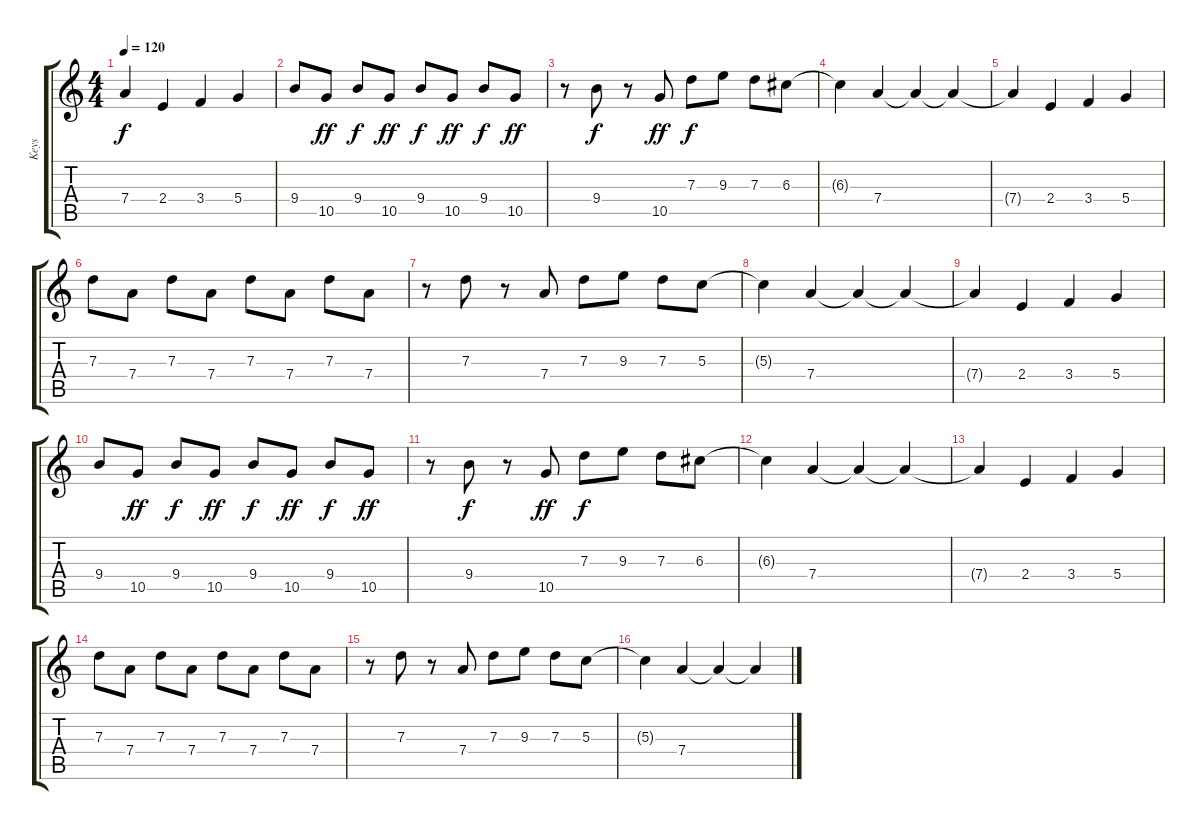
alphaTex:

\track ("Keys" "Keys") {instrument stringensemble1}
\staff {score tabs}
\tuning (E5 B4 G4 D4 A3 E3) {hide}
\ts (4 4)
\tempo 120
\clef g2
\ks c
7.4{t}.4{dy f} 2.4.4 3.4.4 5.4.4 |
9.4.8 10.5.8{dy ff} 9.4.8{dy f} 10.5.8{dy ff} 9.4.8{dy f} 10.5.8{dy ff} 9.4.8{dy f} 10.5.8{dy ff} |
r.8 9.4.8{dy f} r.8 10.5.8{dy ff} 7.3.8{dy f} 9.3.8 7.3.8 6.3.8 |
6.3{t}.4 7.4.4 7.4{t}.4 7.4{t}.4 |
7.4{t}.4 2.4.4 3.4.4 5.4.4 |
7.3.8 7.4.8 7.3.8 7.4.8 7.3.8 7.4.8 7.3.8 7.4.8 |
r.8 7.3.8 r.8 7.4.8 7.3.8 9.3.8 7.3.8 5.3.8 |
5.3{t}.4 7.4.4 7.4{t}.4 7.4{t}.4 |
7.4{t}.4 2.4.4 3.4.4 5.4.4 |
9.4.8 10.5.8{dy ff} 9.4.8{dy f} 10.5.8{dy ff} 9.4.8{dy f} 10.5.8{dy ff} 9.4.8{dy f} 10.5.8{dy ff} |
r.8 9.4.8{dy f} r.8 10.5.8{dy ff} 7.3.8{dy f} 9.3.8 7.3.8 6.3.8 |
6.3{t}.4 7.4.4 7.4{t}.4 7.4{t}.4 |
7.4{t}.4 2.4.4 3.4.4 5.4.4 |
7.3.8 7.4.8 7.3.8 7.4.8 7.3.8 7.4.8 7.3.8 7.4.8 |
r.8 7.3.8 r.8 7.4.8 7.3.8 9.3.8 7.3.8 5.3.8 |
5.3{t}.4 7.4.4 7.4{t}.4 7.4{t}.4
